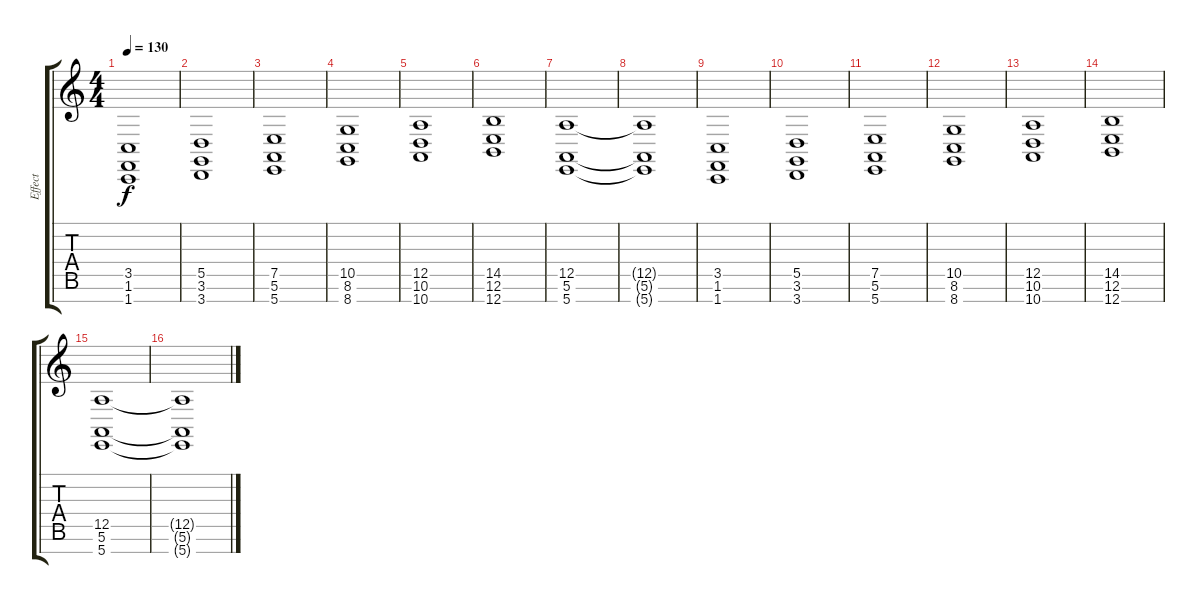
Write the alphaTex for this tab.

\track ("Effect" "Effect") {instrument stringensemble1}
\staff {score tabs}
\tuning (E4 B3 G3 D3 A2 E2 B1) {hide}
\ts (4 4)
\tempo 130
\clef g2
\ks c
(3.5 1.6 1.7).1{dy f} |
(5.5 3.6 3.7).1 |
(7.5 5.6 5.7).1 |
(10.5 8.6 8.7).1 |
(12.5 10.6 10.7).1 |
(14.5 12.6 12.7).1 |
(12.5 5.6 5.7).1 |
(12.5{t} 5.6{t} 5.7{t}).1 |
(3.5 1.6 1.7).1 |
(5.5 3.6 3.7).1 |
(7.5 5.6 5.7).1 |
(10.5 8.6 8.7).1 |
(12.5 10.6 10.7).1 |
(14.5 12.6 12.7).1 |
(12.5 5.6 5.7).1 |
(12.5{t} 5.6{t} 5.7{t}).1{volume 3}
